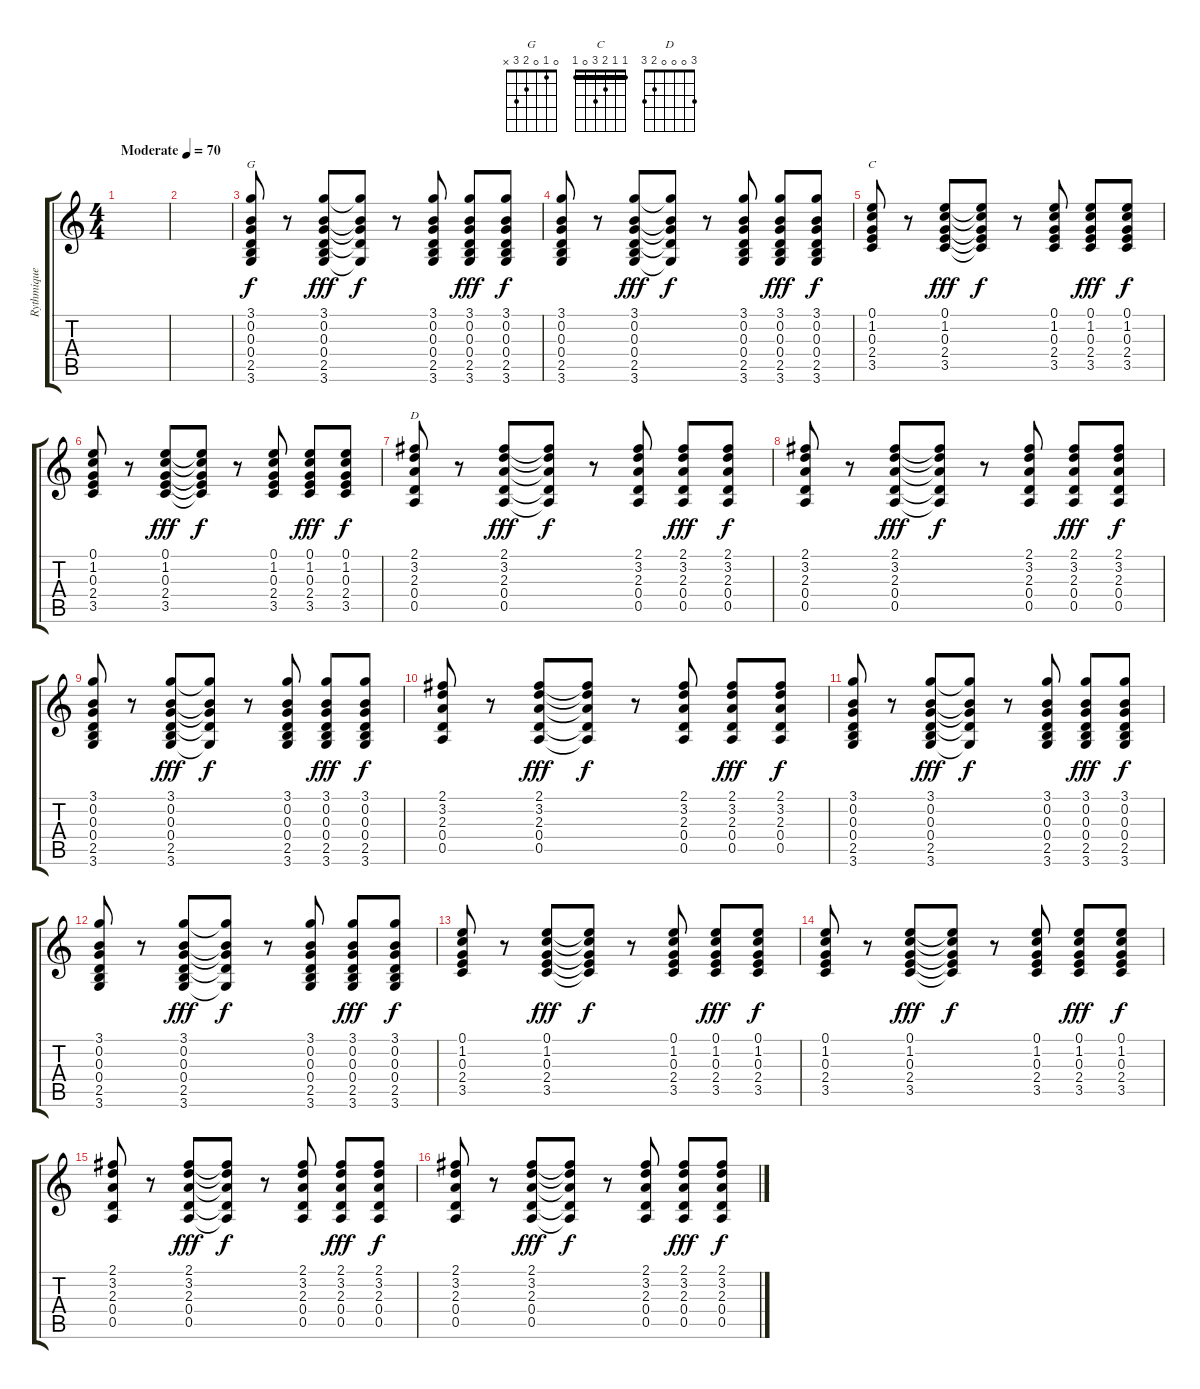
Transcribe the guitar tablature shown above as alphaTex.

\track ("Rythmique " "Rythmique ") {instrument electricguitarjazz}
\staff {score tabs}
\tuning (E4 B3 G3 D3 A2 E2) {hide}
\chord ("G" 0 1 0 2 3 x)
\chord ("C" 1 1 2 3 0 1) {barre 1}
\chord ("D" 3 0 0 0 2 3)
\ts (4 4)
\tempo (70 "Moderate")
\clef g2
\ks c
|
|
(3.1 0.2 0.3 0.4 2.5 3.6).8{ch "G"} r.8 (3.1 0.2 0.3 0.4 2.5 3.6).8{dy fff} (3.1{t} 0.2{t} 0.3{t} 0.4{t} 3.6{t}).8{dy f} r.8 (3.1 0.2 0.3 0.4 2.5 3.6).8 (3.1 0.2 0.3 0.4 2.5 3.6).8{dy fff} (3.1 0.2 0.3 0.4 2.5 3.6).8{dy f} |
(3.1 0.2 0.3 0.4 2.5 3.6).8 r.8 (3.1 0.2 0.3 0.4 2.5 3.6).8{dy fff} (3.1{t} 0.2{t} 0.3{t} 0.4{t} 3.6{t}).8{dy f} r.8 (3.1 0.2 0.3 0.4 2.5 3.6).8 (3.1 0.2 0.3 0.4 2.5 3.6).8{dy fff} (3.1 0.2 0.3 0.4 2.5 3.6).8{dy f} |
(0.1 1.2 0.3 2.4 3.5).8{ch "C"} r.8 (0.1 1.2 0.3 2.4 3.5).8{dy fff} (0.1{t} 1.2{t} 0.3{t} 2.4{t} 3.5{t}).8{dy f} r.8 (0.1 1.2 0.3 2.4 3.5).8 (0.1 1.2 0.3 2.4 3.5).8{dy fff} (0.1 1.2 0.3 2.4 3.5).8{dy f} |
(0.1 1.2 0.3 2.4 3.5).8 r.8 (0.1 1.2 0.3 2.4 3.5).8{dy fff} (0.1{t} 1.2{t} 0.3{t} 2.4{t} 3.5{t}).8{dy f} r.8 (0.1 1.2 0.3 2.4 3.5).8 (0.1 1.2 0.3 2.4 3.5).8{dy fff} (0.1 1.2 0.3 2.4 3.5).8{dy f} |
(2.1 3.2 2.3 0.4 0.5).8{ch "D"} r.8 (2.1 3.2 2.3 0.4 0.5).8{dy fff} (2.1{t} 3.2{t} 2.3{t} 0.4{t} 0.5{t}).8{dy f} r.8 (2.1 3.2 2.3 0.4 0.5).8 (2.1 3.2 2.3 0.4 0.5).8{dy fff} (2.1 3.2 2.3 0.4 0.5).8{dy f} |
(2.1 3.2 2.3 0.4 0.5).8 r.8 (2.1 3.2 2.3 0.4 0.5).8{dy fff} (2.1{t} 3.2{t} 2.3{t} 0.4{t} 0.5{t}).8{dy f} r.8 (2.1 3.2 2.3 0.4 0.5).8 (2.1 3.2 2.3 0.4 0.5).8{dy fff} (2.1 3.2 2.3 0.4 0.5).8{dy f} |
(3.1 0.2 0.3 0.4 2.5 3.6).8 r.8 (3.1 0.2 0.3 0.4 2.5 3.6).8{dy fff} (3.1{t} 0.2{t} 0.3{t} 0.4{t} 3.6{t}).8{dy f} r.8 (3.1 0.2 0.3 0.4 2.5 3.6).8 (3.1 0.2 0.3 0.4 2.5 3.6).8{dy fff} (3.1 0.2 0.3 0.4 2.5 3.6).8{dy f} |
(2.1 3.2 2.3 0.4 0.5).8 r.8 (2.1 3.2 2.3 0.4 0.5).8{dy fff} (2.1{t} 3.2{t} 2.3{t} 0.4{t} 0.5{t}).8{dy f} r.8 (2.1 3.2 2.3 0.4 0.5).8 (2.1 3.2 2.3 0.4 0.5).8{dy fff} (2.1 3.2 2.3 0.4 0.5).8{dy f} |
(3.1 0.2 0.3 0.4 2.5 3.6).8 r.8 (3.1 0.2 0.3 0.4 2.5 3.6).8{dy fff} (3.1{t} 0.2{t} 0.3{t} 0.4{t} 3.6{t}).8{dy f} r.8 (3.1 0.2 0.3 0.4 2.5 3.6).8 (3.1 0.2 0.3 0.4 2.5 3.6).8{dy fff} (3.1 0.2 0.3 0.4 2.5 3.6).8{dy f} |
(3.1 0.2 0.3 0.4 2.5 3.6).8 r.8 (3.1 0.2 0.3 0.4 2.5 3.6).8{dy fff} (3.1{t} 0.2{t} 0.3{t} 0.4{t} 3.6{t}).8{dy f} r.8 (3.1 0.2 0.3 0.4 2.5 3.6).8 (3.1 0.2 0.3 0.4 2.5 3.6).8{dy fff} (3.1 0.2 0.3 0.4 2.5 3.6).8{dy f} |
(0.1 1.2 0.3 2.4 3.5).8 r.8 (0.1 1.2 0.3 2.4 3.5).8{dy fff} (0.1{t} 1.2{t} 0.3{t} 2.4{t} 3.5{t}).8{dy f} r.8 (0.1 1.2 0.3 2.4 3.5).8 (0.1 1.2 0.3 2.4 3.5).8{dy fff} (0.1 1.2 0.3 2.4 3.5).8{dy f} |
(0.1 1.2 0.3 2.4 3.5).8 r.8 (0.1 1.2 0.3 2.4 3.5).8{dy fff} (0.1{t} 1.2{t} 0.3{t} 2.4{t} 3.5{t}).8{dy f} r.8 (0.1 1.2 0.3 2.4 3.5).8 (0.1 1.2 0.3 2.4 3.5).8{dy fff} (0.1 1.2 0.3 2.4 3.5).8{dy f} |
(2.1 3.2 2.3 0.4 0.5).8 r.8 (2.1 3.2 2.3 0.4 0.5).8{dy fff} (2.1{t} 3.2{t} 2.3{t} 0.4{t} 0.5{t}).8{dy f} r.8 (2.1 3.2 2.3 0.4 0.5).8 (2.1 3.2 2.3 0.4 0.5).8{dy fff} (2.1 3.2 2.3 0.4 0.5).8{dy f} |
(2.1 3.2 2.3 0.4 0.5).8 r.8 (2.1 3.2 2.3 0.4 0.5).8{dy fff} (2.1{t} 3.2{t} 2.3{t} 0.4{t} 0.5{t}).8{dy f} r.8 (2.1 3.2 2.3 0.4 0.5).8 (2.1 3.2 2.3 0.4 0.5).8{dy fff} (2.1 3.2 2.3 0.4 0.5).8{dy f}
